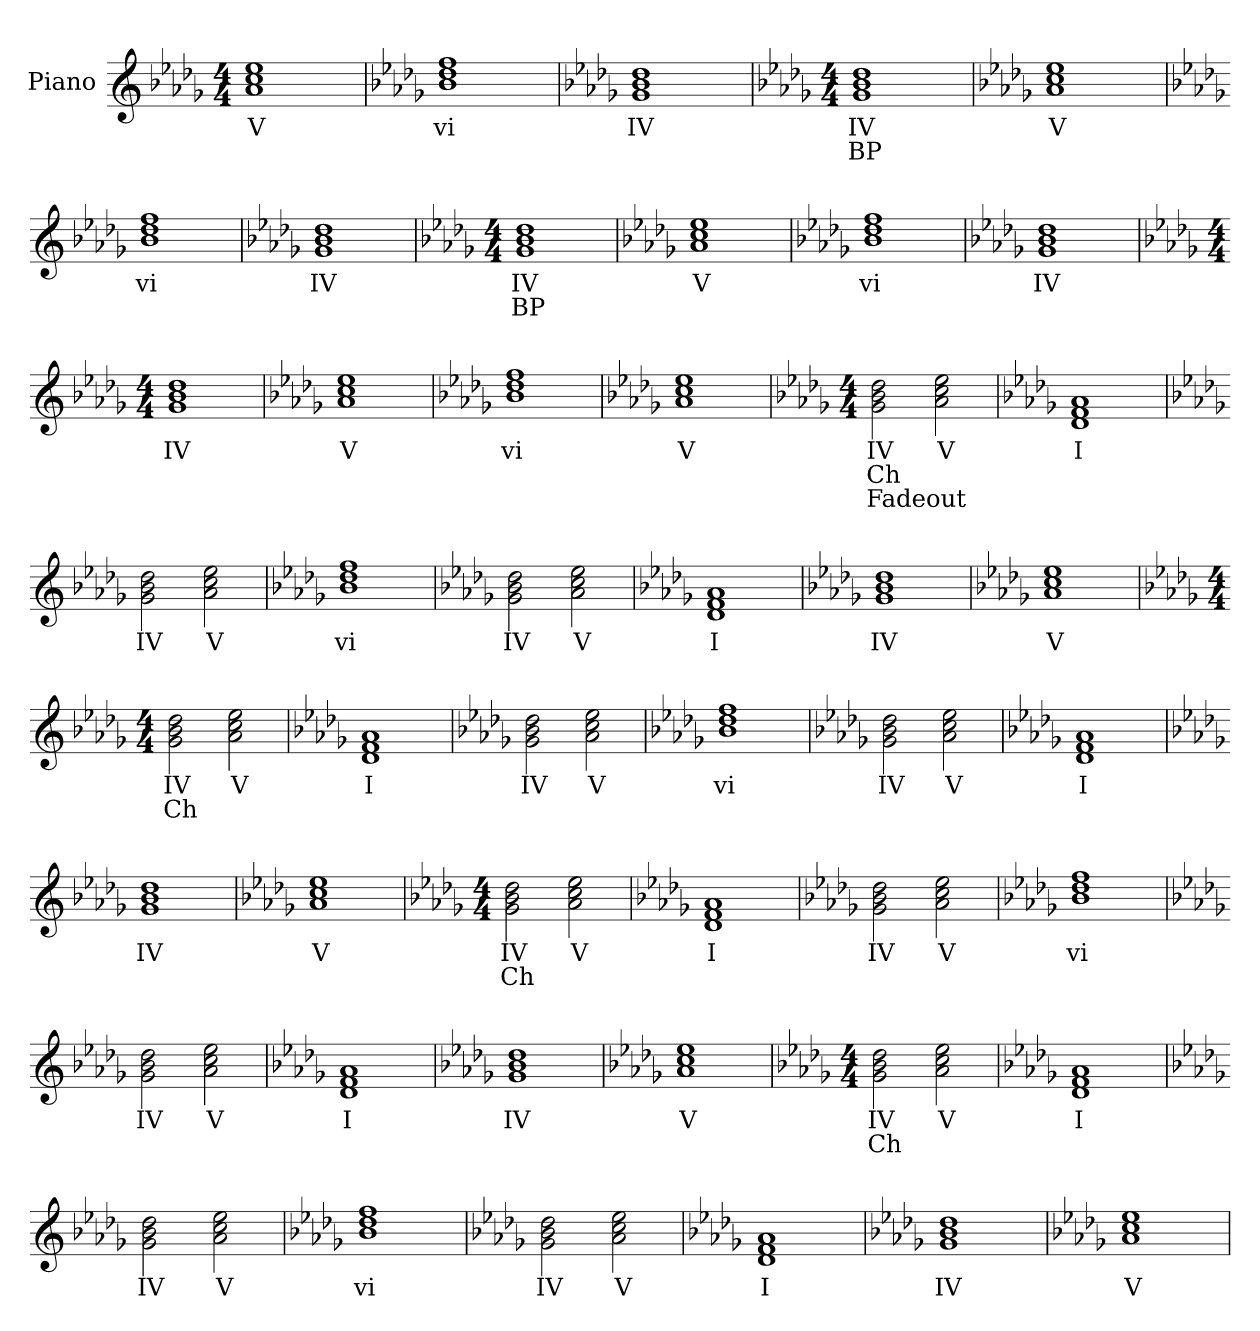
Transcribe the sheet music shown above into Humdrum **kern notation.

**kern	**text	**text	**text
*part1	*part1	*part1	*part1
*staff1	*staff1	*staff1	*staff1
*I"Piano	*	*	*
*I'Pno	*	*	*
*k[b-e-a-d-g-]	*	*	*
*D-:	*	*	*
*M4/4	*	*	*
=	=	=	=
1a- 1cc 1ee-	V	.	.
=	=	=	=
*k[b-e-a-d-g-]	*	*	*
*D-:	*	*	*
1b- 1dd- 1ff	vi	.	.
=	=	=	=
*k[b-e-a-d-g-]	*	*	*
*D-:	*	*	*
1g- 1b- 1dd-	IV	.	.
=	=	=	=
*k[b-e-a-d-g-]	*	*	*
*D-:	*	*	*
*M4/4	*	*	*
1g- 1b- 1dd-	IV	BP	.
=	=	=	=
*k[b-e-a-d-g-]	*	*	*
*D-:	*	*	*
1a- 1cc 1ee-	V	.	.
=	=	=	=
*k[b-e-a-d-g-]	*	*	*
*D-:	*	*	*
1b- 1dd- 1ff	vi	.	.
=	=	=	=
*k[b-e-a-d-g-]	*	*	*
*D-:	*	*	*
1g- 1b- 1dd-	IV	.	.
=	=	=	=
*k[b-e-a-d-g-]	*	*	*
*D-:	*	*	*
*M4/4	*	*	*
1g- 1b- 1dd-	IV	BP	.
=	=	=	=
*k[b-e-a-d-g-]	*	*	*
*D-:	*	*	*
1a- 1cc 1ee-	V	.	.
=	=	=	=
*k[b-e-a-d-g-]	*	*	*
*D-:	*	*	*
1b- 1dd- 1ff	vi	.	.
=	=	=	=
*k[b-e-a-d-g-]	*	*	*
*D-:	*	*	*
1g- 1b- 1dd-	IV	.	.
=	=	=	=
*k[b-e-a-d-g-]	*	*	*
*D-:	*	*	*
*M4/4	*	*	*
1g- 1b- 1dd-	IV	.	.
=	=	=	=
*k[b-e-a-d-g-]	*	*	*
*D-:	*	*	*
1a- 1cc 1ee-	V	.	.
=	=	=	=
*k[b-e-a-d-g-]	*	*	*
*D-:	*	*	*
1b- 1dd- 1ff	vi	.	.
=	=	=	=
*k[b-e-a-d-g-]	*	*	*
*D-:	*	*	*
1a- 1cc 1ee-	V	.	.
=	=	=	=
*k[b-e-a-d-g-]	*	*	*
*D-:	*	*	*
*M4/4	*	*	*
2g- 2b- 2dd-	IV	Ch	Fadeout
2a- 2cc 2ee-	V	.	.
=	=	=	=
*k[b-e-a-d-g-]	*	*	*
*D-:	*	*	*
1d- 1f 1a-	I	.	.
=	=	=	=
*k[b-e-a-d-g-]	*	*	*
*D-:	*	*	*
2g- 2b- 2dd-	IV	.	.
2a- 2cc 2ee-	V	.	.
=	=	=	=
*k[b-e-a-d-g-]	*	*	*
*D-:	*	*	*
1b- 1dd- 1ff	vi	.	.
=	=	=	=
*k[b-e-a-d-g-]	*	*	*
*D-:	*	*	*
2g- 2b- 2dd-	IV	.	.
2a- 2cc 2ee-	V	.	.
=	=	=	=
*k[b-e-a-d-g-]	*	*	*
*D-:	*	*	*
1d- 1f 1a-	I	.	.
=	=	=	=
*k[b-e-a-d-g-]	*	*	*
*D-:	*	*	*
1g- 1b- 1dd-	IV	.	.
=	=	=	=
*k[b-e-a-d-g-]	*	*	*
*D-:	*	*	*
1a- 1cc 1ee-	V	.	.
=	=	=	=
*k[b-e-a-d-g-]	*	*	*
*D-:	*	*	*
*M4/4	*	*	*
2g- 2b- 2dd-	IV	Ch	.
2a- 2cc 2ee-	V	.	.
=	=	=	=
*k[b-e-a-d-g-]	*	*	*
*D-:	*	*	*
1d- 1f 1a-	I	.	.
=	=	=	=
*k[b-e-a-d-g-]	*	*	*
*D-:	*	*	*
2g- 2b- 2dd-	IV	.	.
2a- 2cc 2ee-	V	.	.
=	=	=	=
*k[b-e-a-d-g-]	*	*	*
*D-:	*	*	*
1b- 1dd- 1ff	vi	.	.
=	=	=	=
*k[b-e-a-d-g-]	*	*	*
*D-:	*	*	*
2g- 2b- 2dd-	IV	.	.
2a- 2cc 2ee-	V	.	.
=	=	=	=
*k[b-e-a-d-g-]	*	*	*
*D-:	*	*	*
1d- 1f 1a-	I	.	.
=	=	=	=
*k[b-e-a-d-g-]	*	*	*
*D-:	*	*	*
1g- 1b- 1dd-	IV	.	.
=	=	=	=
*k[b-e-a-d-g-]	*	*	*
*D-:	*	*	*
1a- 1cc 1ee-	V	.	.
=	=	=	=
*k[b-e-a-d-g-]	*	*	*
*D-:	*	*	*
*M4/4	*	*	*
2g- 2b- 2dd-	IV	Ch	.
2a- 2cc 2ee-	V	.	.
=	=	=	=
*k[b-e-a-d-g-]	*	*	*
*D-:	*	*	*
1d- 1f 1a-	I	.	.
=	=	=	=
*k[b-e-a-d-g-]	*	*	*
*D-:	*	*	*
2g- 2b- 2dd-	IV	.	.
2a- 2cc 2ee-	V	.	.
=	=	=	=
*k[b-e-a-d-g-]	*	*	*
*D-:	*	*	*
1b- 1dd- 1ff	vi	.	.
=	=	=	=
*k[b-e-a-d-g-]	*	*	*
*D-:	*	*	*
2g- 2b- 2dd-	IV	.	.
2a- 2cc 2ee-	V	.	.
=	=	=	=
*k[b-e-a-d-g-]	*	*	*
*D-:	*	*	*
1d- 1f 1a-	I	.	.
=	=	=	=
*k[b-e-a-d-g-]	*	*	*
*D-:	*	*	*
1g- 1b- 1dd-	IV	.	.
=	=	=	=
*k[b-e-a-d-g-]	*	*	*
*D-:	*	*	*
1a- 1cc 1ee-	V	.	.
=	=	=	=
*k[b-e-a-d-g-]	*	*	*
*D-:	*	*	*
*M4/4	*	*	*
2g- 2b- 2dd-	IV	Ch	.
2a- 2cc 2ee-	V	.	.
=	=	=	=
*k[b-e-a-d-g-]	*	*	*
*D-:	*	*	*
1d- 1f 1a-	I	.	.
=	=	=	=
*k[b-e-a-d-g-]	*	*	*
*D-:	*	*	*
2g- 2b- 2dd-	IV	.	.
2a- 2cc 2ee-	V	.	.
=	=	=	=
*k[b-e-a-d-g-]	*	*	*
*D-:	*	*	*
1b- 1dd- 1ff	vi	.	.
=	=	=	=
*k[b-e-a-d-g-]	*	*	*
*D-:	*	*	*
2g- 2b- 2dd-	IV	.	.
2a- 2cc 2ee-	V	.	.
=	=	=	=
*k[b-e-a-d-g-]	*	*	*
*D-:	*	*	*
1d- 1f 1a-	I	.	.
=	=	=	=
*k[b-e-a-d-g-]	*	*	*
*D-:	*	*	*
1g- 1b- 1dd-	IV	.	.
=	=	=	=
*k[b-e-a-d-g-]	*	*	*
*D-:	*	*	*
1a- 1cc 1ee-	V	.	.
=	=	=	=
*-	*-	*-	*-
